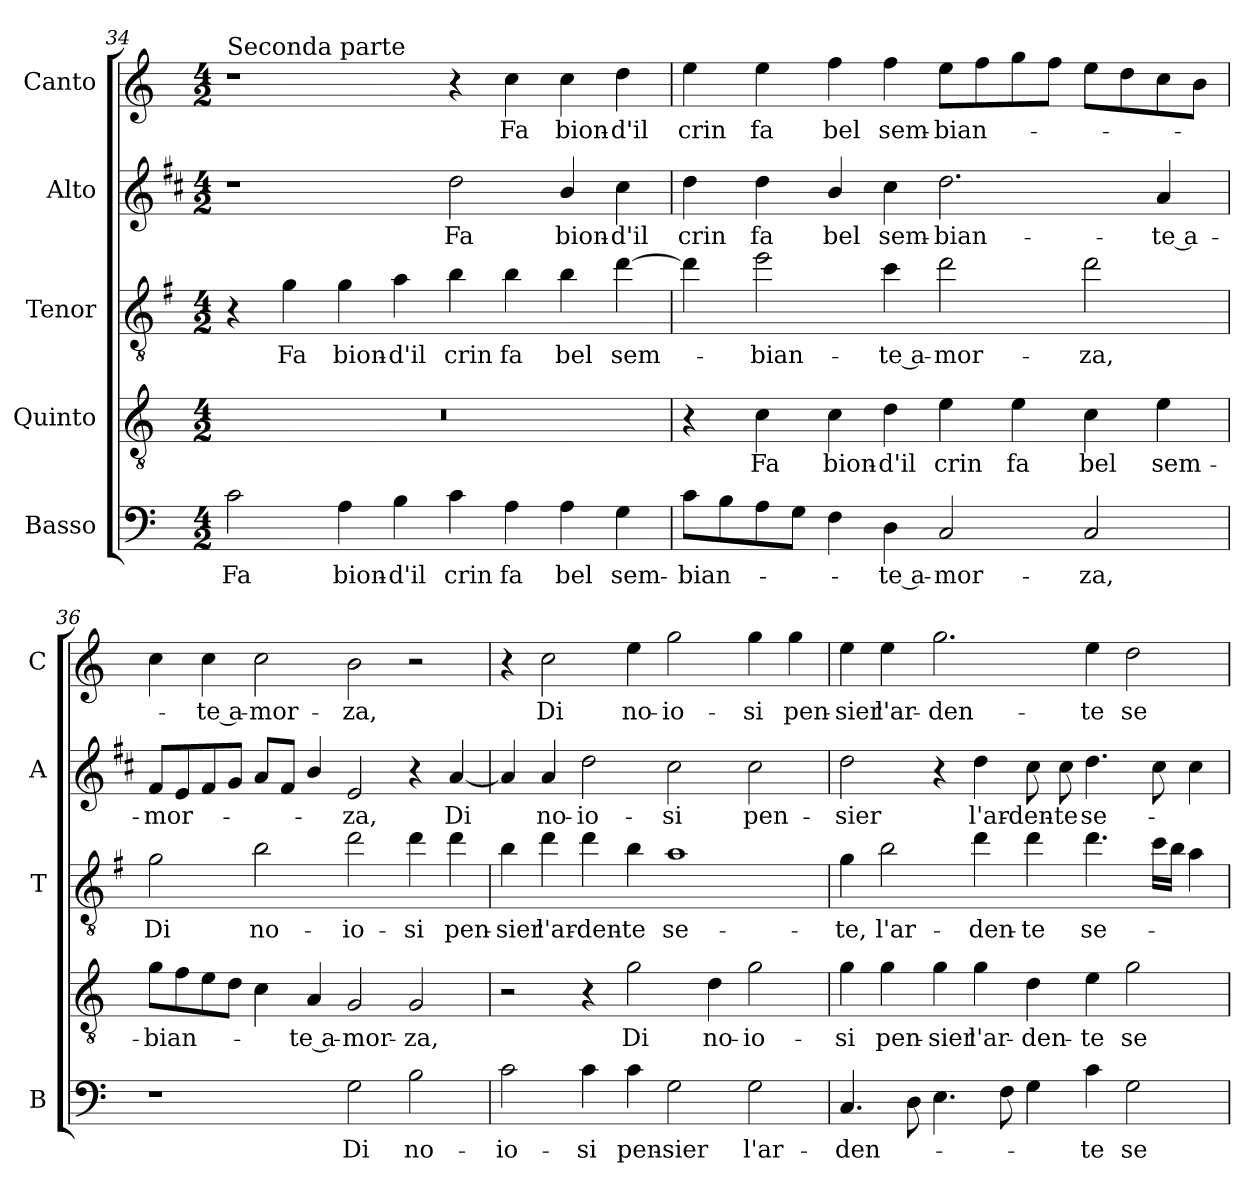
**kern	**text	**kern	**text	**kern	**text	**kern	**text	**kern	**text
*part5	*part5	*part4	*part4	*part3	*part3	*part2	*part2	*part1	*part1
*staff5	*staff5	*staff4	*staff4	*staff3	*staff3	*staff2	*staff2	*staff1	*staff1
*I"Basso	*	*I"Quinto	*	*I"Tenor	*	*I"Alto	*	*I"Canto	*
*I'B	*	*	*	*I'T	*	*I'A	*	*I'C	*
*clefF4	*	*clefGv2	*	*clefGv2	*	*clefG2	*	*clefG2	*
*	*	*	*	*ITrd4c7	*	*ITrd1c2	*	*	*
*k[]	*	*k[]	*	*k[]	*	*k[]	*	*k[]	*
*C:	*	*C:	*	*C:	*	*C:	*	*C:	*
*M4/2	*	*M4/2	*	*M4/2	*	*M4/2	*	*M4/2	*
=34	=34	=34	=34	=34	=34	=34	=34	=34	=34
!	!	!	!	!	!	!	!	!LO:TX:a:t=Seconda parte	!
!	!LO:LY:b	!	!	!	!	!	!	!	!
2c\	Fa	0r	.	4r	.	1r	.	1r	.
!	!	!	!	!	!LO:LY:b	!	!	!	!
.	.	.	.	4c\	Fa	.	.	.	.
!	!LO:LY:b	!	!	!	!LO:LY:b	!	!	!	!
4A\	bion-	.	.	4c\	bion-	.	.	.	.
!	!LO:LY:b	!	!	!	!LO:LY:b	!	!	!	!
4B\	-d'il	.	.	4d\	-d'il	.	.	.	.
!	!LO:LY:b	!	!	!	!LO:LY:b	!	!LO:LY:b	!	!
4c\	crin	.	.	4e\	crin	2cc\	Fa	4r	.
!	!LO:LY:b	!	!	!	!LO:LY:b	!	!	!	!LO:LY:b
4A\	fa	.	.	4e\	fa	.	.	4cc\	Fa
!	!LO:LY:b	!	!	!	!LO:LY:b	!	!LO:LY:b	!	!LO:LY:b
4A\	bel	.	.	4e\	bel	4a/	bion-	4cc\	bion-
!	!LO:LY:b	!	!	!	!LO:LY:b	!	!LO:LY:b	!	!LO:LY:b
4G\	sem-	.	.	[4g\	sem-	4b\	-d'il	4dd\	-d'il
!!LO:PB:g=z
=35	=35	=35	=35	=35	=35	=35	=35	=35	=35
!	!LO:LY:b	!	!	!	!	!	!LO:LY:b	!	!LO:LY:b
8c\L	-bian-	4r	.	4g\]	.	4cc\	crin	4ee\	crin
8B\	.	.	.	.	.	.	.	.	.
!	!	!	!LO:LY:b	!	!LO:LY:b	!	!LO:LY:b	!	!LO:LY:b
8A\	.	4c\	Fa	2a\	-bian-	4cc\	fa	4ee\	fa
8G\J	.	.	.	.	.	.	.	.	.
!	!	!	!LO:LY:b	!	!	!	!LO:LY:b	!	!LO:LY:b
4F\	.	4c\	bion-	.	.	4a/	bel	4ff\	bel
!	!LO:LY:b	!	!LO:LY:b	!	!LO:LY:b	!	!LO:LY:b	!	!LO:LY:b
4D\	-te a-	4d\	-d'il	4f\	-te a-	4b\	sem-	4ff\	sem-
!	!LO:LY:b	!	!LO:LY:b	!	!LO:LY:b	!	!LO:LY:b	!	!LO:LY:b
2C/	-mor-	4e\	crin	2g\	-mor-	2.cc\	-bian-	8ee\L	-bian-
.	.	.	.	.	.	.	.	8ff\	.
!	!	!	!LO:LY:b	!	!	!	!	!	!
.	.	4e\	fa	.	.	.	.	8gg\	.
.	.	.	.	.	.	.	.	8ff\J	.
!	!LO:LY:b	!	!LO:LY:b	!	!LO:LY:b	!	!	!	!
2C/	-za,	4c\	bel	2g\	-za,	.	.	8ee\L	.
.	.	.	.	.	.	.	.	8dd\	.
!	!	!	!LO:LY:b	!	!	!	!LO:LY:b	!	!
.	.	4e\	sem-	.	.	4g/	-te a-	8cc\	.
.	.	.	.	.	.	.	.	8b\J	.
=36	=36	=36	=36	=36	=36	=36	=36	=36	=36
!	!	!	!LO:LY:b	!	!LO:LY:b	!	!LO:LY:b	!	!
1r	.	8g\L	-bian-	2c\	Di	8e/L	-mor-	4cc\	.
.	.	8f\	.	.	.	8d/	.	.	.
!	!	!	!	!	!	!	!	!	!LO:LY:b
.	.	8e\	.	.	.	8e/	.	4cc\	-te a-
.	.	8d\J	.	.	.	8f/J	.	.	.
!	!	!	!	!	!LO:LY:b	!	!	!	!LO:LY:b
.	.	4c\	.	2e\	no-	8g/L	.	2cc\	-mor-
.	.	.	.	.	.	8e/J	.	.	.
!	!	!	!LO:LY:b	!	!	!	!	!	!
.	.	4A/	-te a-	.	.	4a/	.	.	.
!	!LO:LY:b	!	!LO:LY:b	!	!LO:LY:b	!	!LO:LY:b	!	!LO:LY:b
2G\	Di	2G/	-mor-	2g\	-io-	2d/	-za,	2b\	-za,
!	!LO:LY:b	!	!LO:LY:b	!	!LO:LY:b	!	!	!	!
2B\	no-	2G/	-za,	4g\	-si	4r	.	2r	.
!	!	!	!	!	!LO:LY:b	!	!LO:LY:b	!	!
.	.	.	.	4g\	pen-	[4g/	Di	.	.
=37	=37	=37	=37	=37	=37	=37	=37	=37	=37
!	!LO:LY:b	!	!	!	!LO:LY:b	!	!	!	!
2c\	-io-	2r	.	4e\	-sier	4g/]	.	4r	.
!	!	!	!	!	!LO:LY:b	!	!LO:LY:b	!	!LO:LY:b
.	.	.	.	4g\	l'ar-	4g/	no-	2cc\	Di
!	!LO:LY:b	!	!	!	!LO:LY:b	!	!LO:LY:b	!	!
4c\	-si	4r	.	4g\	-den-	2cc\	-io-	.	.
!	!LO:LY:b	!	!LO:LY:b	!	!LO:LY:b	!	!	!	!LO:LY:b
4c\	pen-	2g\	Di	4e\	-te	.	.	4ee\	no-
!	!LO:LY:b	!	!	!	!LO:LY:b	!	!LO:LY:b	!	!LO:LY:b
2G\	-sier	.	.	1d	se-	2b\	-si	2gg\	-io-
!	!	!	!LO:LY:b	!	!	!	!	!	!
.	.	4d\	no-	.	.	.	.	.	.
!	!LO:LY:b	!	!LO:LY:b	!	!	!	!LO:LY:b	!	!LO:LY:b
2G\	l'ar-	2g\	-io-	.	.	2b\	pen-	4gg\	-si
!	!	!	!	!	!	!	!	!	!LO:LY:b
.	.	.	.	.	.	.	.	4gg\	pen-
!!LO:LB:g=z
=38	=38	=38	=38	=38	=38	=38	=38	=38	=38
!	!LO:LY:b	!	!LO:LY:b	!	!LO:LY:b	!	!LO:LY:b	!	!LO:LY:b
4.C/	-den-	4g\	-si	4c\	-te,	2cc\	-sier	4ee\	-sier
!	!	!	!LO:LY:b	!	!LO:LY:b	!	!	!	!LO:LY:b
.	.	4g\	pen-	2e\	l'ar-	.	.	4ee\	l'ar-
8D\	.	.	.	.	.	.	.	.	.
!	!	!	!LO:LY:b	!	!	!	!	!	!LO:LY:b
4.E\	.	4g\	-sier	.	.	4r	.	2.gg\	-den-
!	!	!	!LO:LY:b	!	!LO:LY:b	!	!LO:LY:b	!	!
.	.	4g\	l'ar-	4g\	-den-	4cc\	l'ar-	.	.
8F\	.	.	.	.	.	.	.	.	.
!	!	!	!LO:LY:b	!	!LO:LY:b	!	!LO:LY:b	!	!
4G\	.	4d\	-den-	4g\	-te	8b\	-den-	.	.
!	!	!	!	!	!	!	!LO:LY:b	!	!
.	.	.	.	.	.	8b\	-te	.	.
!	!LO:LY:b	!	!LO:LY:b	!	!LO:LY:b	!	!LO:LY:b	!	!LO:LY:b
4c\	-te	4e\	-te	4.g\	se-	4.cc\	se-	4ee\	-te
!	!LO:LY:b	!	!LO:LY:b	!	!	!	!	!	!LO:LY:b
2G\	se-	2g\	se-	.	.	.	.	2dd\	se-
.	.	.	.	16f\LL	.	8b\	.	.	.
.	.	.	.	16e\JJ	.	.	.	.	.
.	.	.	.	4d\	.	4b\	.	.	.
=	=	=	=	=	=	=	=	=	=
*-	*-	*-	*-	*-	*-	*-	*-	*-	*-
